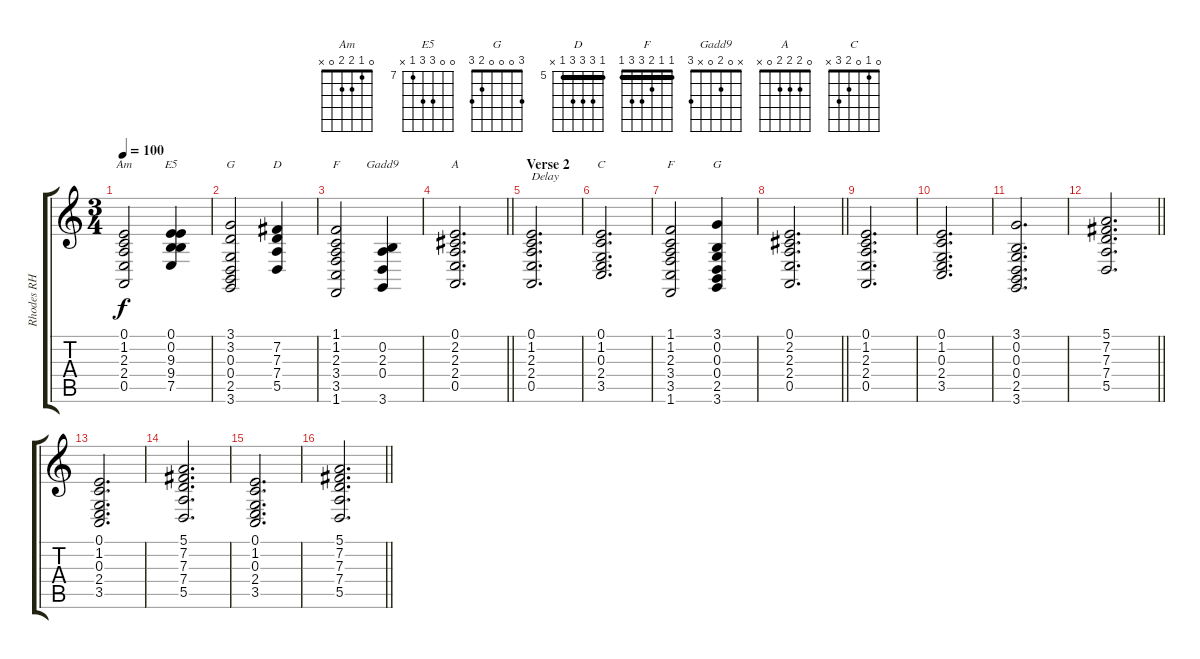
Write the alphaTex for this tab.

\track ("Rhodes RH" "Rhodes RH") {instrument electricpiano1}
\staff {score tabs}
\tuning (E4 B3 G3 D3 A2 E2) {hide}
\chord ("Am" 0 1 2 2 0 x)
\chord ("E5" 0 0 9 9 7 x) {firstfret 7}
\chord ("G" x x x x x x)
\chord ("D" 5 7 7 7 5 x) {firstfret 5 barre 5}
\chord ("F" x x x x x x)
\chord ("Gadd9" x 0 2 0 x 3)
\chord ("A" 0 2 2 2 0 x)
\chord ("C" 0 1 0 2 3 x)
\chord ("F" 1 1 2 3 3 1) {barre 1}
\chord ("G" 3 0 0 0 2 3)
\ts (3 4)
\tempo 100
\clef g2
\ks c
(0.1 1.2 2.3 2.4 0.5).2{ch "Am" dy f} (0.1 0.2 9.3 9.4 7.5).4{ch "E5"} |
(3.1 3.2 0.3 0.4 2.5 3.6).2{ch "G"} (7.2 7.3 7.4 5.5).4{ch "D"} |
(1.1 1.2 2.3 3.4 3.5 1.6).2{ch "F"} (0.2 2.3 0.4 3.6).4{ch "Gadd9"} |
\barLineRight lightlight
(0.1 2.2 2.3 2.4 0.5).2{d ch "A"} |
\section ("" "Verse 2")
(0.1 1.2 2.3 2.4 0.5).2{d txt "Delay"} |
(0.1 1.2 0.3 2.4 3.5).2{d ch "C"} |
(1.1 1.2 2.3 3.4 3.5 1.6).2{ch "F"} (3.1 0.2 0.3 0.4 2.5 3.6).4{ch "G"} |
\barLineRight lightlight
(0.1 2.2 2.3 2.4 0.5).2{d} |
(0.1 1.2 2.3 2.4 0.5).2{d} |
(0.1 1.2 0.3 2.4 3.5).2{d} |
(3.1 0.2 0.3 0.4 2.5 3.6).2{d} |
\barLineRight lightlight
(5.1 7.2 7.3 7.4 5.5).2{d} |
(0.1 1.2 0.3 2.4 3.5).2{d} |
(5.1 7.2 7.3 7.4 5.5).2{d} |
(0.1 1.2 0.3 2.4 3.5).2{d} |
\barLineRight lightlight
(5.1 7.2 7.3 7.4 5.5).2{d}
